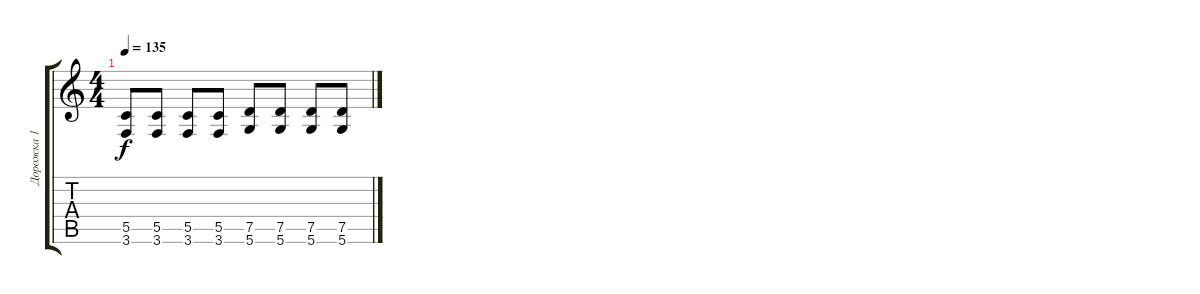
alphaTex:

\track ("Дорожка 1" "Дорожка 1") {solo instrument overdrivenguitar}
\staff {score tabs}
\tuning (D4 A3 F3 C3 G2 D2) {hide}
\ts (4 4)
\tempo 135
\clef g2
\ks c
(5.5 3.6).8{dy f} (5.5 3.6).8 (5.5 3.6).8 (5.5 3.6).8 (7.5 5.6).8 (7.5 5.6).8 (7.5 5.6).8 (7.5 5.6).8
